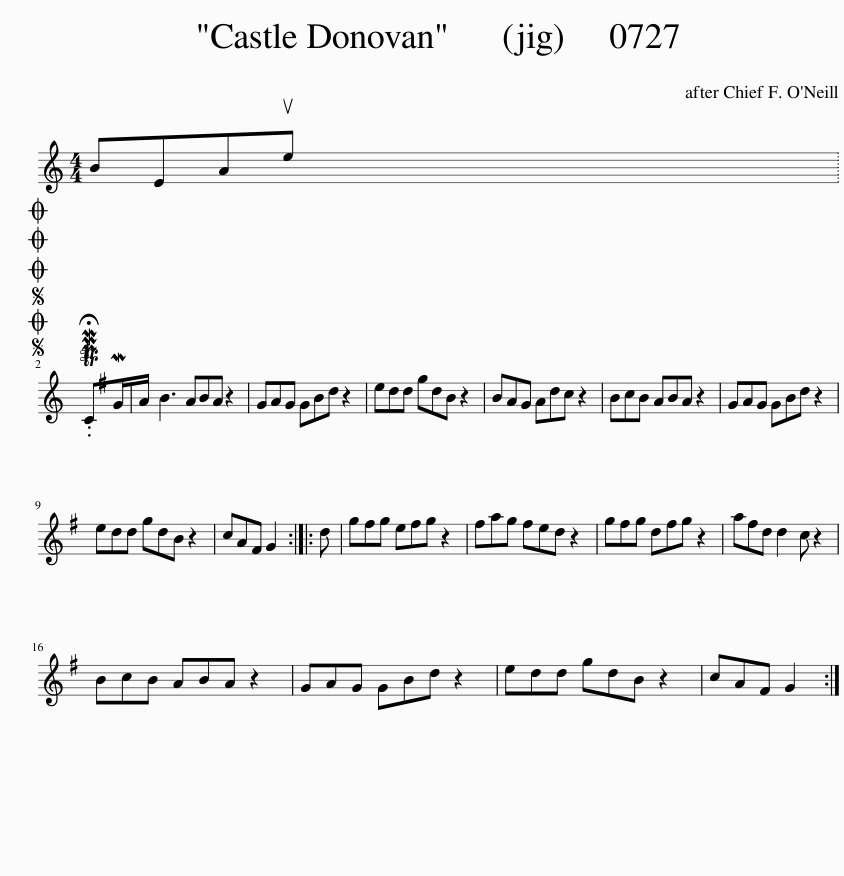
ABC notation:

X:1
L:1/8
M:4/4
I:linebreak $
K:C
V:1 treble
V:1
 BEAue x2002 |$SOSOOO .!fermata!PMTCMG/A/ | B3 ABA z2 | GAG GBd z2 | edd gdB z2 | %5
 BAG Adc z2 | BcB ABA z2 | GAG GBd z2 |$ edd gdB z2 | cA^F G2 :: %10
 d | g^fg efg z2 | ^fag fed z2 | g^fg dfg z2 | a^fd d2 c z2 |$ %15
 BcB ABA z2 | GAG GBd z2 | edd gdB z2 | cA^F G2 :| %19
